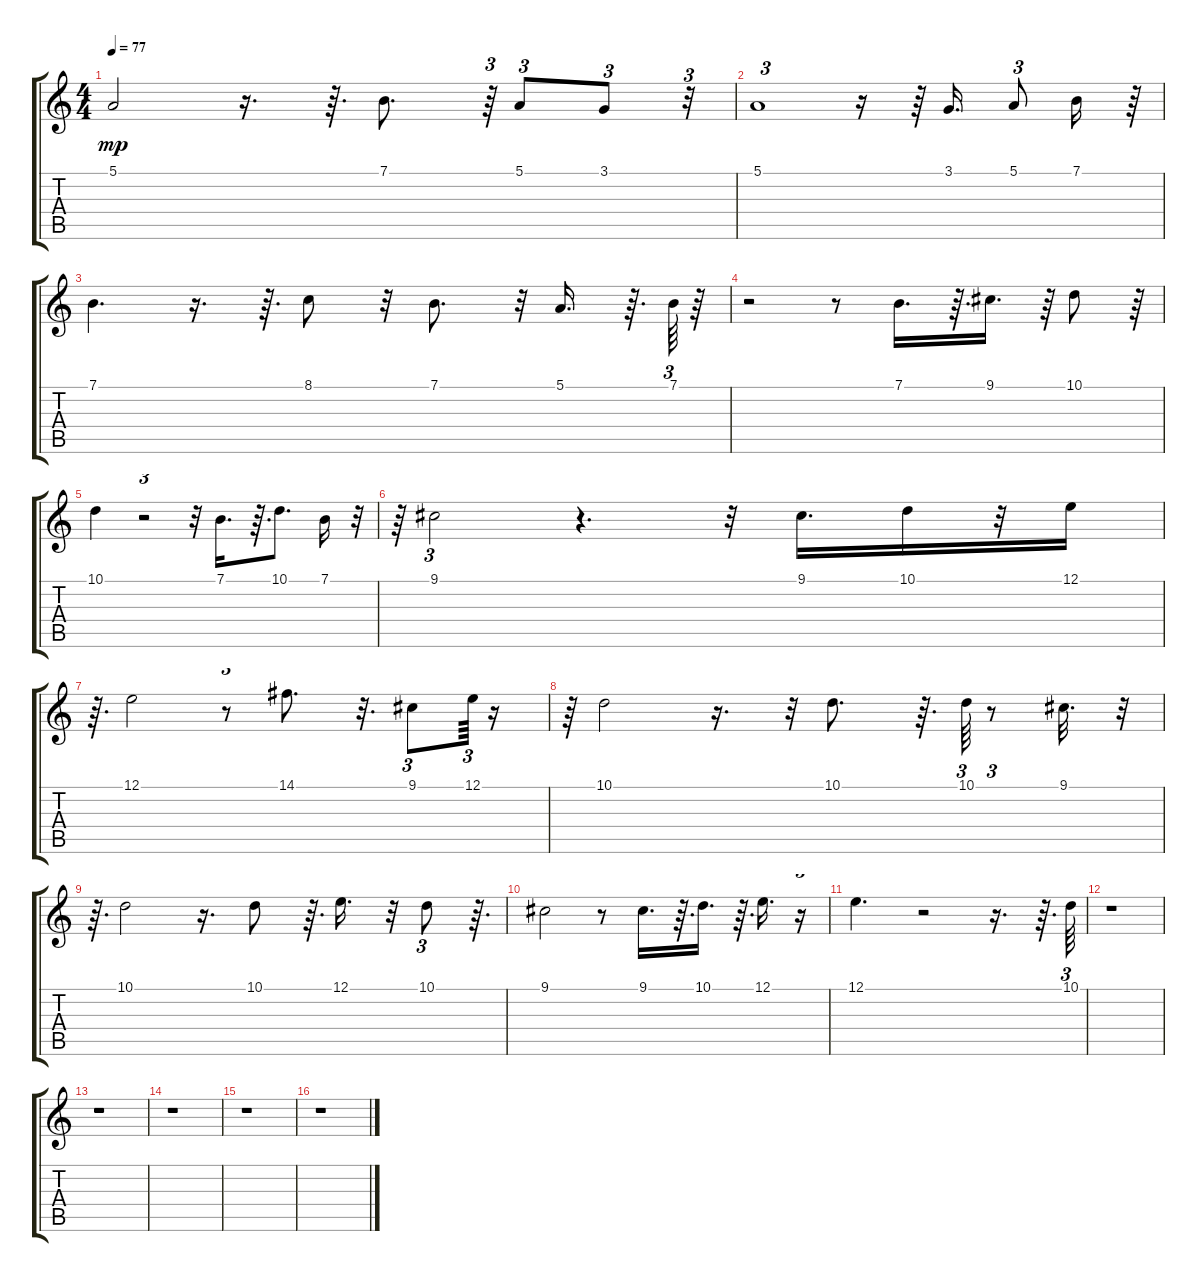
\track "" {instrument altosax}
\staff {score tabs}
\tuning (E4 B3 G3 D3 A2 E2) {hide}
\ts (4 4)
\tempo 77
\clef g2
\ks c
5.1.2{dy mp} r.16{d} r.64{d} 7.1.8{d} r.64{tu (3 2)} 5.1.8{tu (3 2)} 3.1.8{tu (3 2)} r.32{tu (3 2)} |
5.1.1{tu (3 2)} r.16 r.64 3.1.16{d} 5.1.8{tu (3 2)} 7.1.16 r.64 |
7.1.4{d} r.16{d} r.64{d} 8.1.8 r.32 7.1.8{d} r.32{tu (3 2)} 5.1.16{d} r.64{d} 7.1.64{tu (3 2)} r.64 |
r.2 r.8 7.1.16{d} r.64{d} 9.1.16{d} r.64 10.1.8 r.64 |
10.1.4 r.2{tu (3 2)} r.32 7.1.16{d} r.64{d} 10.1.8{d} 7.1.16 r.32{tu (3 2)} |
r.64{tu (3 2)} 9.1.2{tu (3 2)} r.4{d} r.32 9.1.16{d} 10.1.16 r.32 12.1.16 |
r.64{d} 12.1.2 r.8{tu (3 2)} 14.1.8{d} r.32{d} 9.1.8{tu (3 2)} 12.1.64{tu (3 2)} r.16 |
r.64 10.1.2 r.16{d} r.32{tu (3 2)} 10.1.8{d} r.64{d} 10.1.64{tu (3 2)} r.8{tu (3 2)} 9.1.32{d} r.32{tu (3 2)} |
r.64{d} 10.1.2 r.16{d} 10.1.8 r.64{d} 12.1.16{d} r.32 10.1.8{tu (3 2)} r.64{d} |
9.1.2 r.8 9.1.16{d} r.64{d} 10.1.16{d} r.64{d} 12.1.16{d} r.16{tu (3 2)} |
12.1.4{d} r.2 r.16{d} r.64{d} 10.1.64{tu (3 2)} |
r.1 |
r.1 |
r.1 |
r.1 |
r.1
